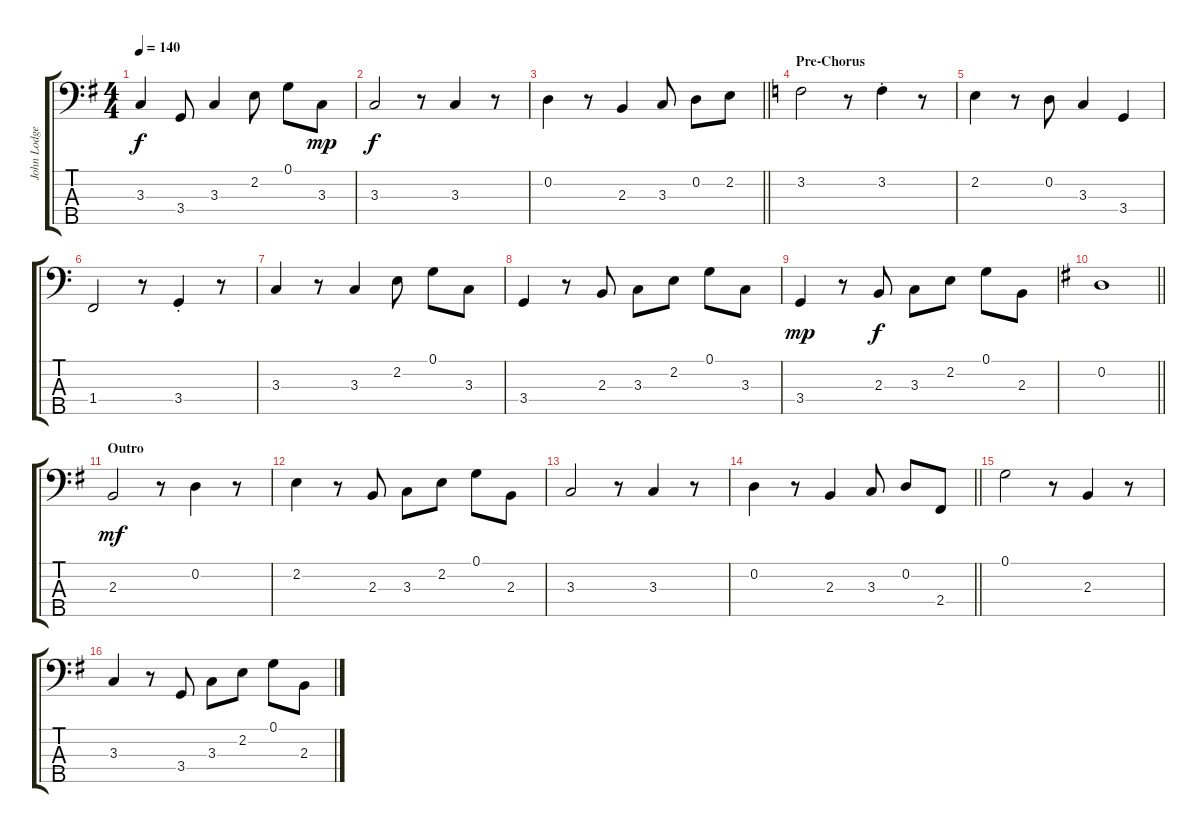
\track ("John Lodge" "John Lodge") {instrument slapbass2}
\staff {score tabs}
\tuning (G2 D2 A1 E1 B0) {hide}
\ts (4 4)
\tempo 140
\clef f4
\ks g
3.3.4{dy f} 3.4.8 3.3.4 2.2.8 0.1.8 3.3.8{dy mp} |
3.3.2{dy f} r.8 3.3.4 r.8 |
\barLineRight lightlight
0.2.4 r.8 2.3.4 3.3.8 0.2.8 2.2.8 |
\section ("" "Pre-Chorus")
\ks c
3.2.2 r.8 3.2{st}.4 r.8 |
2.2.4 r.8 0.2.8 3.3.4 3.4.4 |
1.4.2 r.8 3.4{st}.4 r.8 |
3.3.4 r.8 3.3.4 2.2.8 0.1.8 3.3.8 |
3.4.4 r.8 2.3.8 3.3.8 2.2.8 0.1.8 3.3.8 |
3.4.4{dy mp} r.8 2.3.8{dy f} 3.3.8 2.2.8 0.1.8 2.3.8 |
\barLineRight lightlight
\ks g
0.2.1 |
\section ("" "Outro")
2.3.2{dy mf} r.8 0.2.4 r.8 |
2.2.4 r.8 2.3.8 3.3.8 2.2.8 0.1.8 2.3.8 |
3.3.2 r.8 3.3.4 r.8 |
\barLineRight lightlight
0.2.4 r.8 2.3.4 3.3.8 0.2.8 2.4.8 |
\section ("" "")
0.1.2 r.8 2.3.4 r.8 |
3.3.4 r.8 3.4.8 3.3.8 2.2.8 0.1.8 2.3.8
